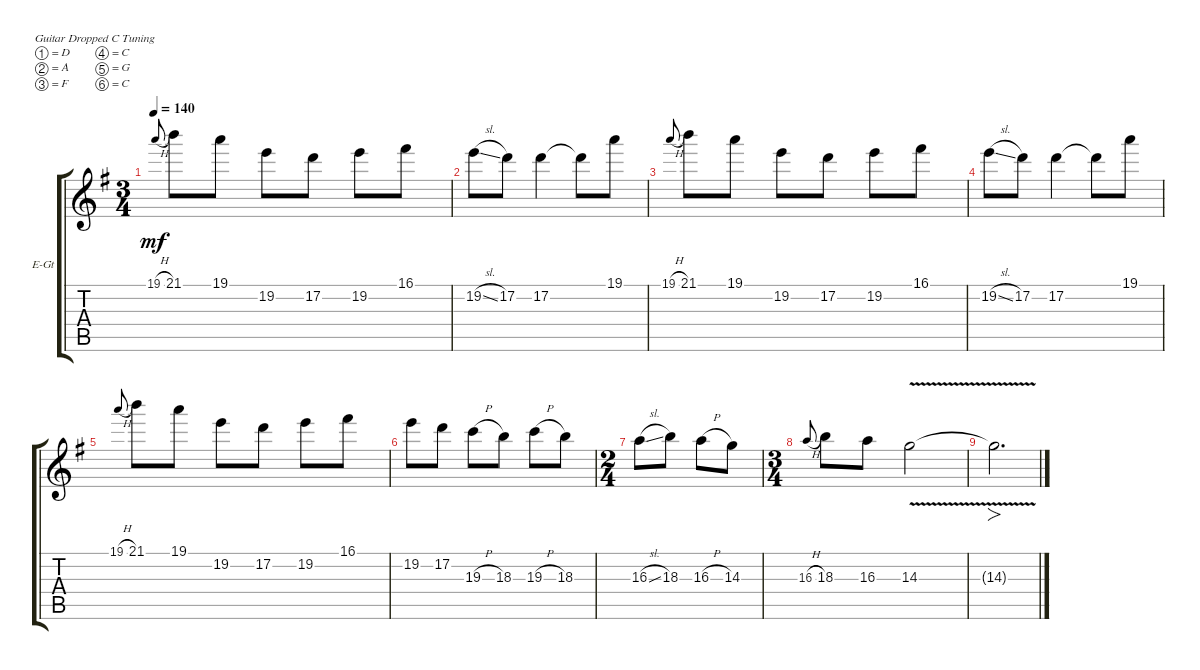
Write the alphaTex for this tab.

\bracketExtendMode groupsimilarinstruments
\firstSystemTrackNameOrientation horizontal
\otherSystemsTrackNameOrientation horizontal
\track ("Electric Guitar 1" "E-Gt") {instrument distortionguitar}
\staff {score tabs}
\tuning (D4 A3 F3 C3 G2 C2)
\ts (3 4)
\tempo 140
\clef g2
\ks eminor
19.1{h}.8{gr onbeat dy mf} 21.1.8 19.1.8 19.2.8 17.2.8 19.2.8 16.1.8 |
19.2{sl}.8 17.2.8 17.2.4 17.2{t}.8 19.1.8 |
19.1{h}.8{gr onbeat} 21.1.8 19.1.8 19.2.8 17.2.8 19.2.8 16.1.8 |
19.2{sl}.8 17.2.8 17.2.4 17.2{t}.8 19.1.8 |
19.1{h}.8{gr onbeat} 21.1.8 19.1.8 19.2.8 17.2.8 19.2.8 16.1.8 |
19.2.8 17.2.8 19.3{h}.8 18.3.8 19.3{h}.8 18.3.8 |
\ts (2 4)
16.3{sl}.8 18.3.8 16.3{h}.8 14.3.8 |
\ts (3 4)
16.3{h}.8{gr onbeat} 18.3.8 16.3.8 14.3{v}.2 |
14.3{v t}.2{fo d}
